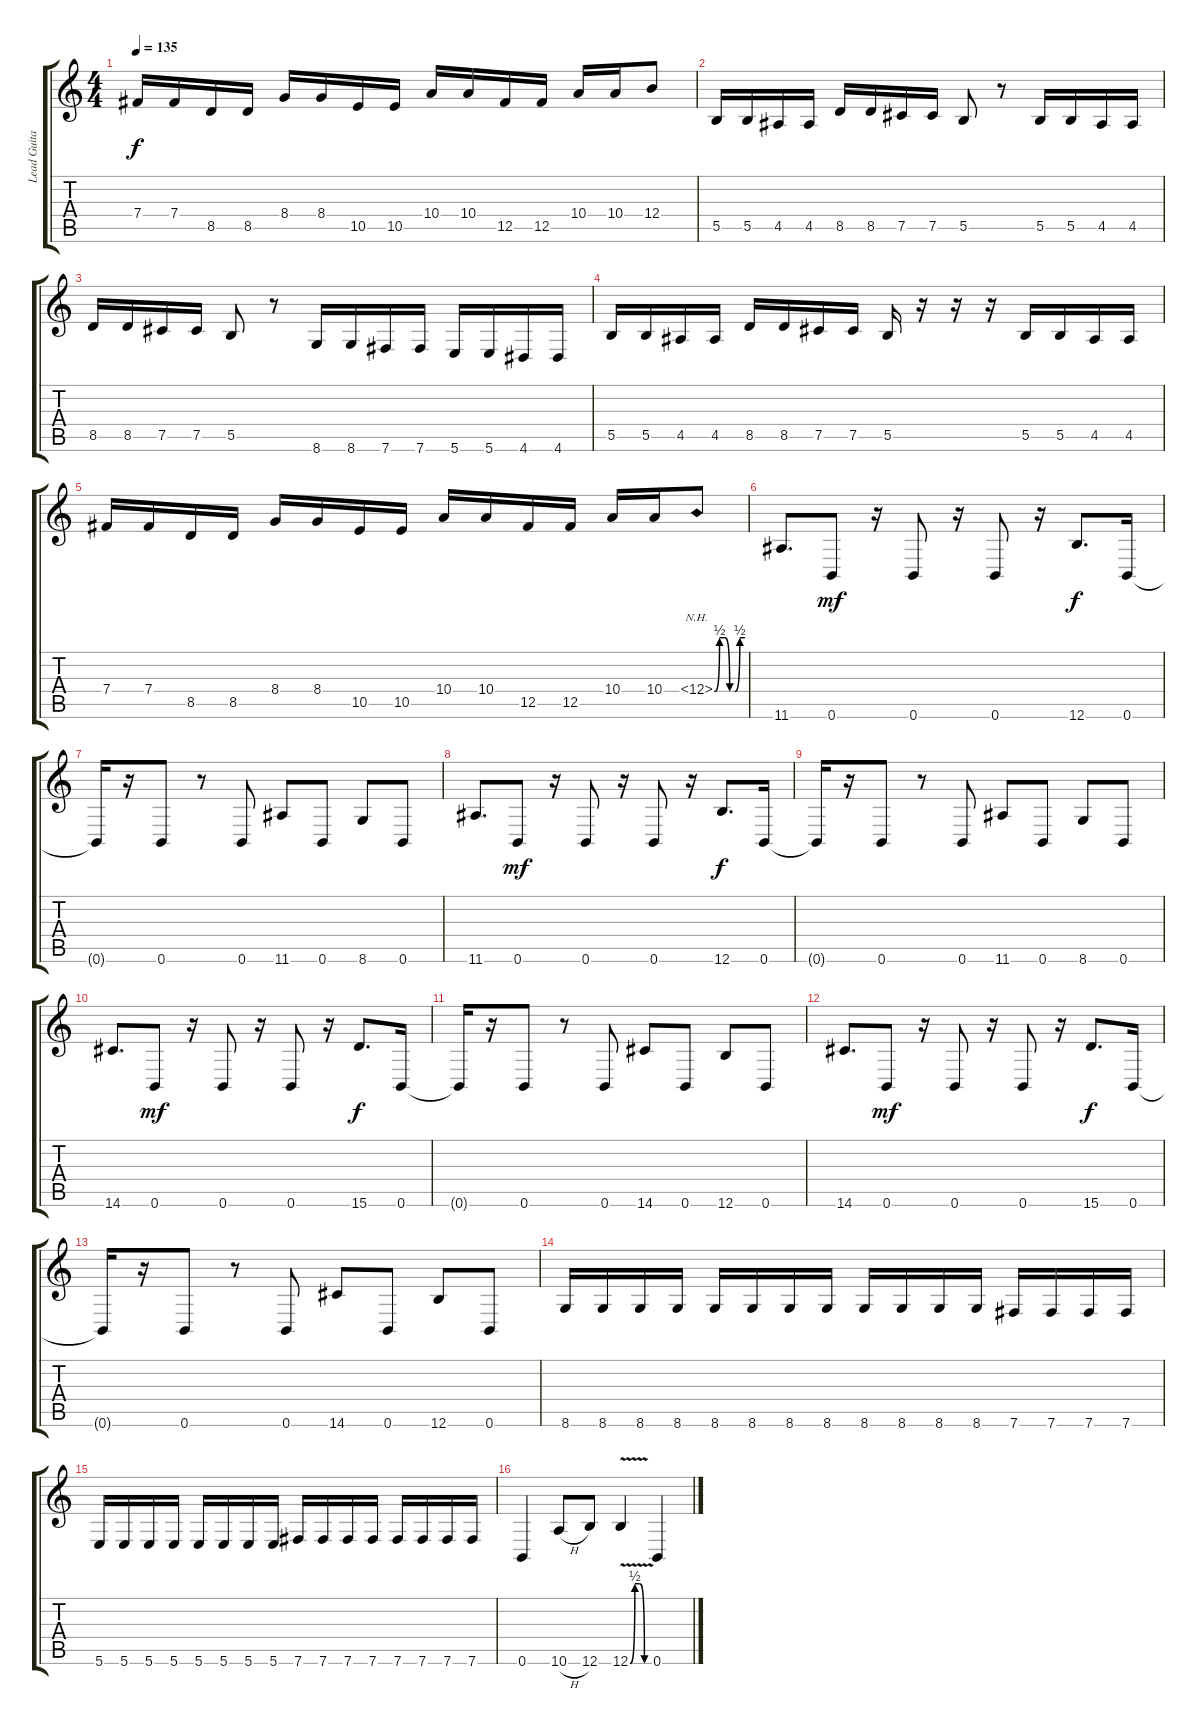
\track ("Lead Guitar (Chris)" "Lead Guita") {instrument distortionguitar}
\staff {score tabs}
\tuning (Db4 Ab3 E3 B2 Gb2 B1) {hide}
\ts (4 4)
\tempo 135
\clef g2
\ks c
7.4.16{dy f} 7.4.16 8.5.16 8.5.16 8.4.16 8.4.16 10.5.16 10.5.16 10.4.16 10.4.16 12.5.16 12.5.16 10.4.16 10.4.16 12.4.8 |
5.5.16 5.5.16 4.5.16 4.5.16 8.5.16 8.5.16 7.5.16 7.5.16 5.5.8 r.8 5.5.16 5.5.16 4.5.16 4.5.16 |
8.5.16 8.5.16 7.5.16 7.5.16 5.5.8 r.8 8.6.16 8.6.16 7.6.16 7.6.16 5.6.16 5.6.16 4.6.16 4.6.16 |
5.5.16 5.5.16 4.5.16 4.5.16 8.5.16 8.5.16 7.5.16 7.5.16 5.5.16 r.16 r.16 r.16 5.5.16 5.5.16 4.5.16 4.5.16 |
7.4.16 7.4.16 8.5.16 8.5.16 8.4.16 8.4.16 10.5.16 10.5.16 10.4.16 10.4.16 12.5.16 12.5.16 10.4.16 10.4.16 12.4{be (custom 0 0 10 2 20 2 30 0 40 0 50 2 60 2) nh}.8 |
11.6.8{d} 0.6.8{dy mf} r.16 0.6.8 r.16 0.6.8 r.16 12.6.8{d dy f} 0.6.16 |
0.6{t}.16 r.16 0.6.8 r.8 0.6.8 11.6.8 0.6.8 8.6.8 0.6.8 |
11.6.8{d} 0.6.8{dy mf} r.16 0.6.8 r.16 0.6.8 r.16 12.6.8{d dy f} 0.6.16 |
0.6{t}.16 r.16 0.6.8 r.8 0.6.8 11.6.8 0.6.8 8.6.8 0.6.8 |
14.6.8{d} 0.6.8{dy mf} r.16 0.6.8 r.16 0.6.8 r.16 15.6.8{d dy f} 0.6.16 |
0.6{t}.16 r.16 0.6.8 r.8 0.6.8 14.6.8 0.6.8 12.6.8 0.6.8 |
14.6.8{d} 0.6.8{dy mf} r.16 0.6.8 r.16 0.6.8 r.16 15.6.8{d dy f} 0.6.16 |
0.6{t}.16 r.16 0.6.8 r.8 0.6.8 14.6.8 0.6.8 12.6.8 0.6.8 |
8.6.16 8.6.16 8.6.16 8.6.16 8.6.16 8.6.16 8.6.16 8.6.16 8.6.16 8.6.16 8.6.16 8.6.16 7.6.16 7.6.16 7.6.16 7.6.16 |
5.6.16 5.6.16 5.6.16 5.6.16 5.6.16 5.6.16 5.6.16 5.6.16 7.6.16 7.6.16 7.6.16 7.6.16 7.6.16 7.6.16 7.6.16 7.6.16 |
0.6.4 10.6{h}.8 12.6.8 12.6{be (custom 0 0 15 2 25 2 30 2 45 0 60 0) v}.4 0.6.4
